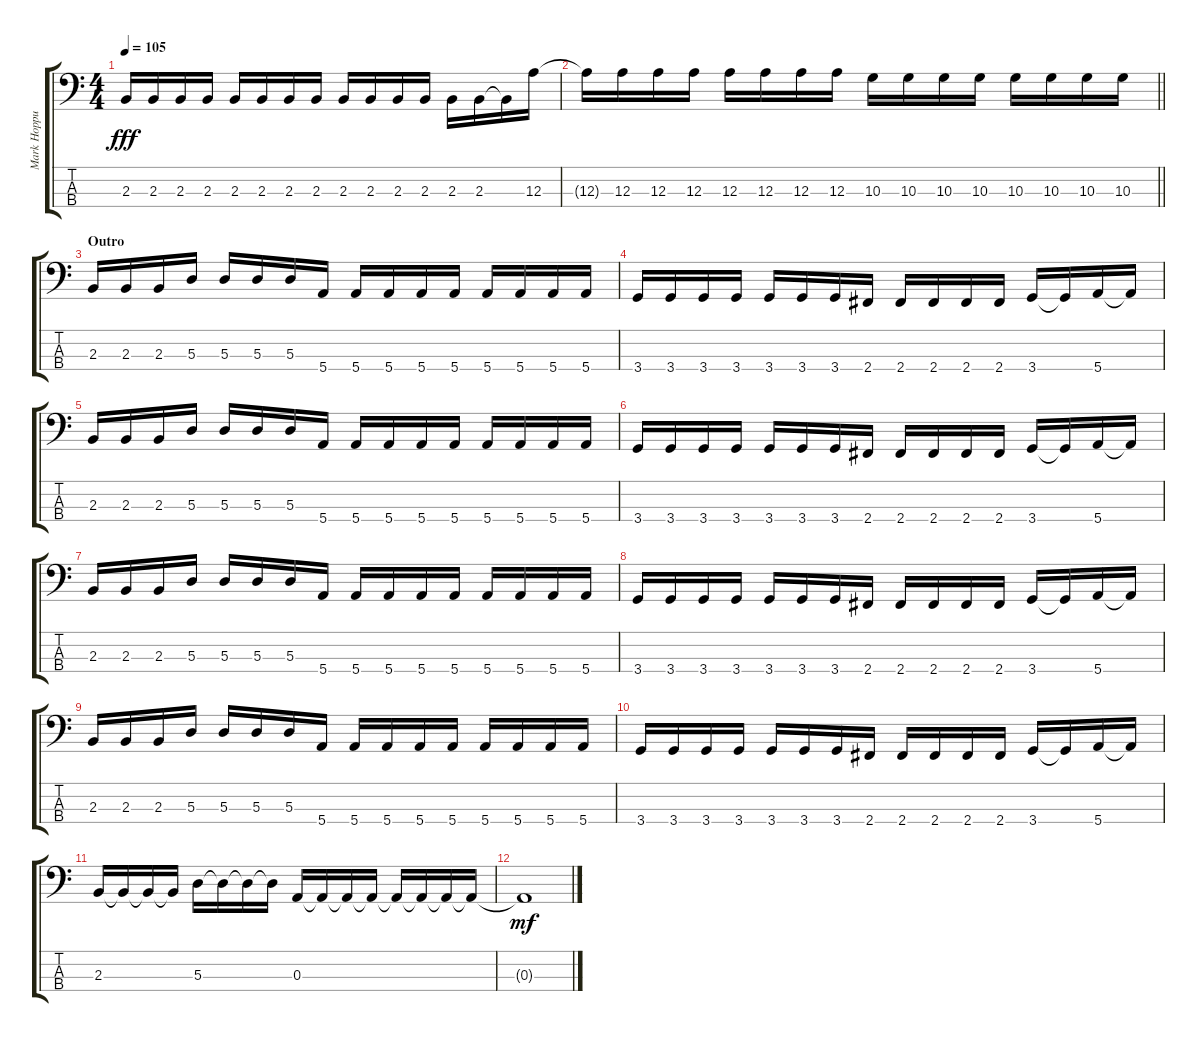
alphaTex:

\track ("Mark Hoppus" "Mark Hoppu") {instrument electricbassfinger}
\staff {score tabs}
\tuning (G2 D2 A1 E1) {hide}
\ts (4 4)
\tempo 105
\clef f4
\ks c
2.3{t}.16{dy fff} 2.3.16 2.3.16 2.3.16 2.3.16 2.3.16 2.3.16 2.3.16 2.3.16 2.3.16 2.3.16 2.3.16 2.3.16 2.3.16 2.3{t}.16 12.3.16 |
\barLineRight lightlight
12.3{t}.16 12.3.16 12.3.16 12.3.16 12.3.16 12.3.16 12.3.16 12.3.16 10.3.16 10.3.16 10.3.16 10.3.16 10.3.16 10.3.16 10.3.16 10.3.16 |
\section ("" "Outro")
2.3.16 2.3.16 2.3.16 5.3.16 5.3.16 5.3.16 5.3.16 5.4.16 5.4.16 5.4.16 5.4.16 5.4.16 5.4.16 5.4.16 5.4.16 5.4.16 |
3.4.16 3.4.16 3.4.16 3.4.16 3.4.16 3.4.16 3.4.16 2.4.16 2.4.16 2.4.16 2.4.16 2.4.16 3.4.16 3.4{t}.16 5.4.16 5.4{t}.16 |
2.3.16 2.3.16 2.3.16 5.3.16 5.3.16 5.3.16 5.3.16 5.4.16 5.4.16 5.4.16 5.4.16 5.4.16 5.4.16 5.4.16 5.4.16 5.4.16 |
3.4.16 3.4.16 3.4.16 3.4.16 3.4.16 3.4.16 3.4.16 2.4.16 2.4.16 2.4.16 2.4.16 2.4.16 3.4.16 3.4{t}.16 5.4.16 5.4{t}.16 |
2.3.16 2.3.16 2.3.16 5.3.16 5.3.16 5.3.16 5.3.16 5.4.16 5.4.16 5.4.16 5.4.16 5.4.16 5.4.16 5.4.16 5.4.16 5.4.16 |
3.4.16 3.4.16 3.4.16 3.4.16 3.4.16 3.4.16 3.4.16 2.4.16 2.4.16 2.4.16 2.4.16 2.4.16 3.4.16 3.4{t}.16 5.4.16 5.4{t}.16 |
2.3.16 2.3.16 2.3.16 5.3.16 5.3.16 5.3.16 5.3.16 5.4.16 5.4.16 5.4.16 5.4.16 5.4.16 5.4.16 5.4.16 5.4.16 5.4.16 |
3.4.16 3.4.16 3.4.16 3.4.16 3.4.16 3.4.16 3.4.16 2.4.16 2.4.16 2.4.16 2.4.16 2.4.16 3.4.16 3.4{t}.16 5.4.16 5.4{t}.16 |
2.3.16 2.3{t}.16 2.3{t}.16 2.3{t}.16 5.3.16 5.3{t}.16 5.3{t}.16 5.3{t}.16 0.3.16 0.3{t}.16 0.3{t}.16 0.3{t}.16 0.3{t}.16 0.3{t}.16 0.3{t}.16 0.3{t}.16 |
0.3{t}.1{dy mf}
